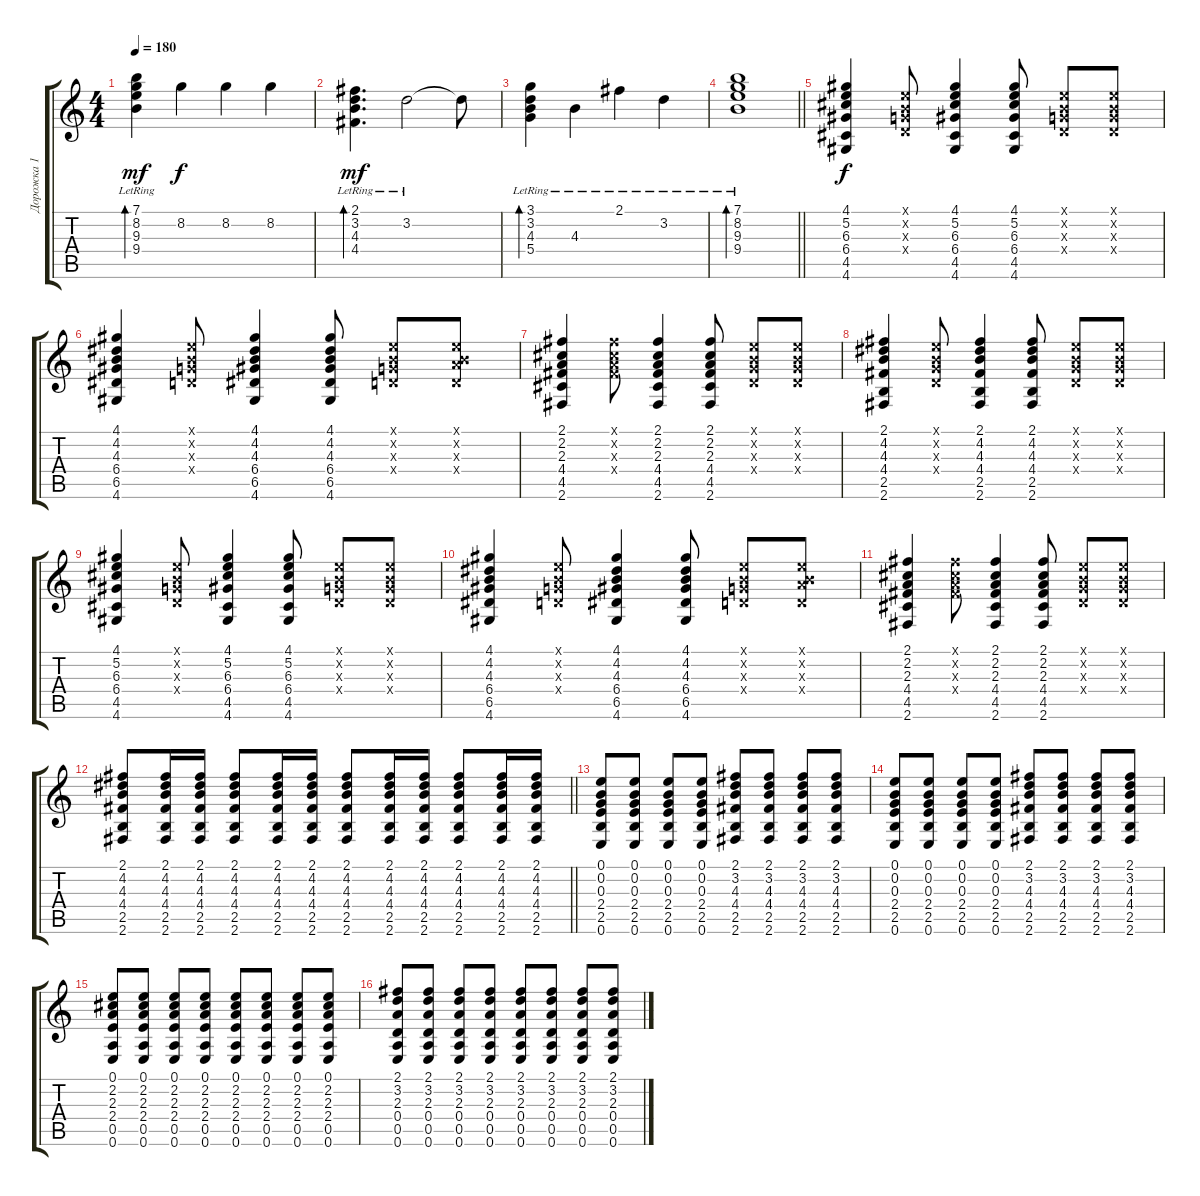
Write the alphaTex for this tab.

\track ("Дорожка 1" "Дорожка 1") {instrument acousticguitarsteel}
\staff {score tabs}
\tuning (E4 B3 G3 D3 A2 E2) {hide}
\ts (4 4)
\tempo 180
\clef g2
\ks c
(7.1{lr} 8.2{lr} 9.3{lr} 9.4{lr}).4{bd 240 dy mf instrument acousticguitarsteel} 8.2.4{dy f} 8.2.4 8.2.4 |
(2.1{lr} 3.2{lr} 4.3{lr} 4.4{lr}).4{d bd 240 dy mf} 3.2{lr}.2 3.2{t}.8 |
(3.1{lr} 3.2{lr} 4.3{lr} 5.4{lr}).4{bd 240} 4.3{lr}.4 2.1{lr}.4 3.2{lr}.4 |
\barLineRight lightlight
(7.1{lr} 8.2{lr} 9.3{lr} 9.4{lr}).1{bd 240} |
(4.1 5.2 6.3 6.4 4.5 4.6).4{dy f} (0.1{x} 0.2{x} 0.3{x} 0.4{x}).8 (4.1 5.2 6.3 6.4 4.5 4.6).4 (4.1 5.2 6.3 6.4 4.5 4.6).8 (0.1{x} 0.2{x} 0.3{x} 0.4{x}).8 (0.1{x} 0.2{x} 0.3{x} 0.4{x}).8 |
(4.1 4.2 4.3 6.4 6.5 4.6).4 (0.1{x} 0.2{x} 0.3{x} 0.4{x}).8 (4.1 4.2 4.3 6.4 6.5 4.6).4 (4.1 4.2 4.3 6.4 6.5 4.6).8 (0.1{x} 0.2{x} 0.3{x} 0.4{x}).8 (0.1{x} 0.2{x} 2.3{x} 0.4{x}).8 |
(2.1 2.2 2.3 4.4 4.5 2.6).4 (2.1{x} 2.2{x} 2.3{x} 4.4{x}).8 (2.1 2.2 2.3 4.4 4.5 2.6).4 (2.1 2.2 2.3 4.4 4.5 2.6).8 (0.1{x} 0.2{x} 0.3{x} 0.4{x}).8 (0.1{x} 0.2{x} 0.3{x} 0.4{x}).8 |
(2.1 4.2 4.3 4.4 2.5 2.6).4 (0.1{x} 0.2{x} 0.3{x} 0.4{x}).8 (2.1 4.2 4.3 4.4 2.5 2.6).4 (2.1 4.2 4.3 4.4 2.5 2.6).8 (0.1{x} 0.2{x} 0.3{x} 0.4{x}).8 (0.1{x} 0.2{x} 0.3{x} 0.4{x}).8 |
(4.1 5.2 6.3 6.4 4.5 4.6).4 (0.1{x} 0.2{x} 0.3{x} 0.4{x}).8 (4.1 5.2 6.3 6.4 4.5 4.6).4 (4.1 5.2 6.3 6.4 4.5 4.6).8 (0.1{x} 0.2{x} 0.3{x} 0.4{x}).8 (0.1{x} 0.2{x} 0.3{x} 0.4{x}).8 |
(4.1 4.2 4.3 6.4 6.5 4.6).4 (0.1{x} 0.2{x} 0.3{x} 0.4{x}).8 (4.1 4.2 4.3 6.4 6.5 4.6).4 (4.1 4.2 4.3 6.4 6.5 4.6).8 (0.1{x} 0.2{x} 0.3{x} 0.4{x}).8 (0.1{x} 0.2{x} 2.3{x} 0.4{x}).8 |
(2.1 2.2 2.3 4.4 4.5 2.6).4 (2.1{x} 2.2{x} 2.3{x} 4.4{x}).8 (2.1 2.2 2.3 4.4 4.5 2.6).4 (2.1 2.2 2.3 4.4 4.5 2.6).8 (0.1{x} 0.2{x} 0.3{x} 0.4{x}).8 (0.1{x} 0.2{x} 0.3{x} 0.4{x}).8 |
\barLineRight lightlight
(2.1 4.2 4.3 4.4 2.5 2.6).8 (2.1 4.2 4.3 4.4 2.5 2.6).16 (2.1 4.2 4.3 4.4 2.5 2.6).16 (2.1 4.2 4.3 4.4 2.5 2.6).8 (2.1 4.2 4.3 4.4 2.5 2.6).16 (2.1 4.2 4.3 4.4 2.5 2.6).16 (2.1 4.2 4.3 4.4 2.5 2.6).8 (2.1 4.2 4.3 4.4 2.5 2.6).16 (2.1 4.2 4.3 4.4 2.5 2.6).16 (2.1 4.2 4.3 4.4 2.5 2.6).8 (2.1 4.2 4.3 4.4 2.5 2.6).16 (2.1 4.2 4.3 4.4 2.5 2.6).16 |
(0.1 0.2 0.3 2.4 2.5 0.6).8 (0.1 0.2 0.3 2.4 2.5 0.6).8 (0.1 0.2 0.3 2.4 2.5 0.6).8 (0.1 0.2 0.3 2.4 2.5 0.6).8 (2.1 3.2 4.3 4.4 2.5 2.6).8 (2.1 3.2 4.3 4.4 2.5 2.6).8 (2.1 3.2 4.3 4.4 2.5 2.6).8 (2.1 3.2 4.3 4.4 2.5 2.6).8 |
(0.1 0.2 0.3 2.4 2.5 0.6).8 (0.1 0.2 0.3 2.4 2.5 0.6).8 (0.1 0.2 0.3 2.4 2.5 0.6).8 (0.1 0.2 0.3 2.4 2.5 0.6).8 (2.1 3.2 4.3 4.4 2.5 2.6).8 (2.1 3.2 4.3 4.4 2.5 2.6).8 (2.1 3.2 4.3 4.4 2.5 2.6).8 (2.1 3.2 4.3 4.4 2.5 2.6).8 |
(0.1 2.2 2.3 2.4 0.5 0.6).8 (0.1 2.2 2.3 2.4 0.5 0.6).8 (0.1 2.2 2.3 2.4 0.5 0.6).8 (0.1 2.2 2.3 2.4 0.5 0.6).8 (0.1 2.2 2.3 2.4 0.5 0.6).8 (0.1 2.2 2.3 2.4 0.5 0.6).8 (0.1 2.2 2.3 2.4 0.5 0.6).8 (0.1 2.2 2.3 2.4 0.5 0.6).8 |
(2.1 3.2 2.3 0.4 0.5 0.6).8 (2.1 3.2 2.3 0.4 0.5 0.6).8 (2.1 3.2 2.3 0.4 0.5 0.6).8 (2.1 3.2 2.3 0.4 0.5 0.6).8 (2.1 3.2 2.3 0.4 0.5 0.6).8 (2.1 3.2 2.3 0.4 0.5 0.6).8 (2.1 3.2 2.3 0.4 0.5 0.6).8 (2.1 3.2 2.3 0.4 0.5 0.6).8
